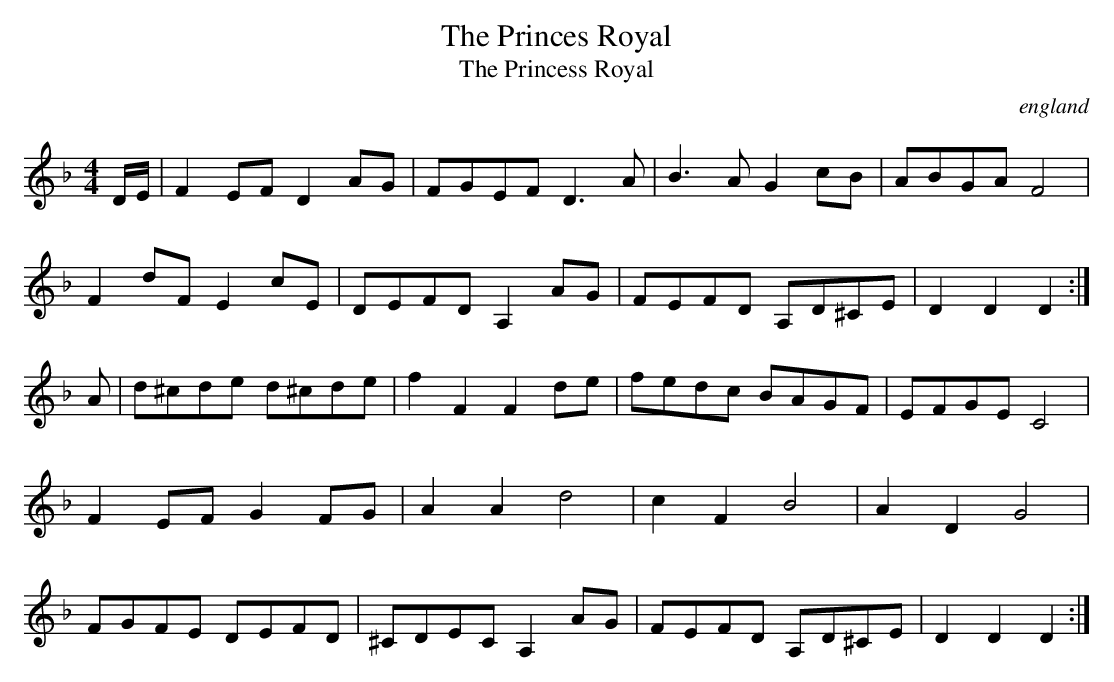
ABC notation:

X:1
T:The Princes Royal
T:The Princess Royal
O:england
M:4/4
L:1/8
K:Dm
D/E/|F2EF D2AG|FGEF D3A|B3A G2cB|ABGA F4|
F2dF E2cE|DEFD A,2 AG|FEFD A,D^CE|D2 D2 D2:|]
A|d^cde d^cde|f2 F2 F2 de|fedc BAGF|EFGE C4|
F2EF G2FG|A2 A2 d4|c2 F2 B4|A2 D2 G4|
FGFE DEFD|^CDEC A,2 AG|FEFD A,D^CE|D2 D2 D2:|]
